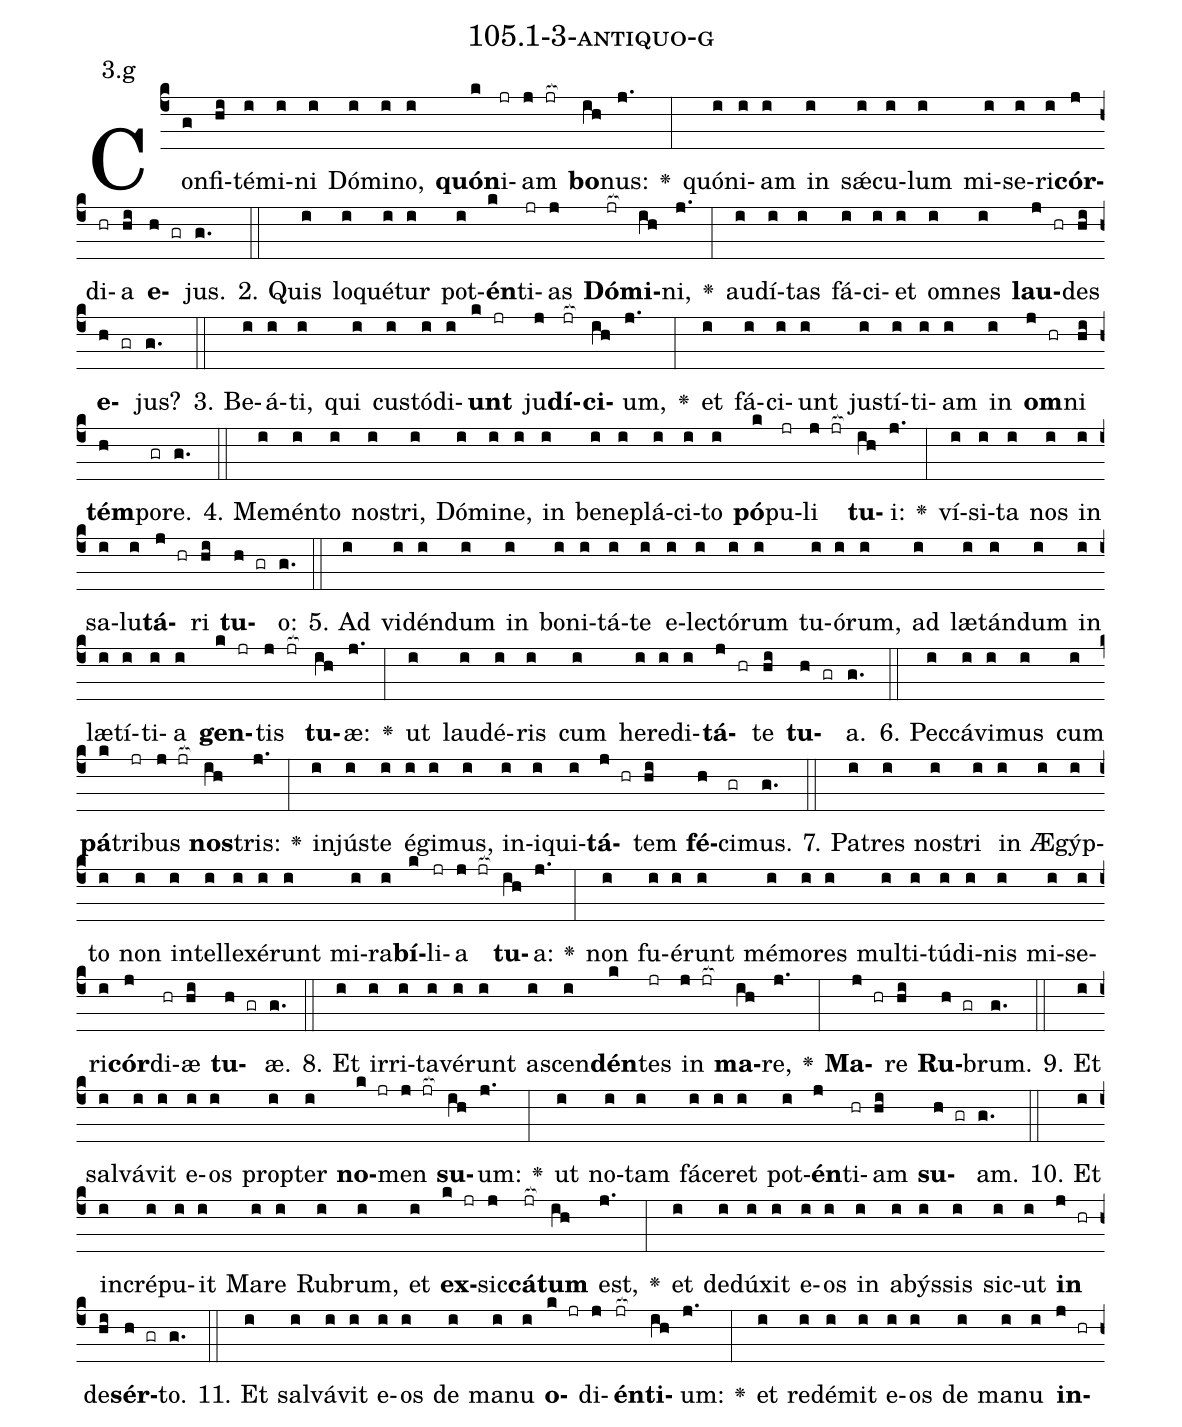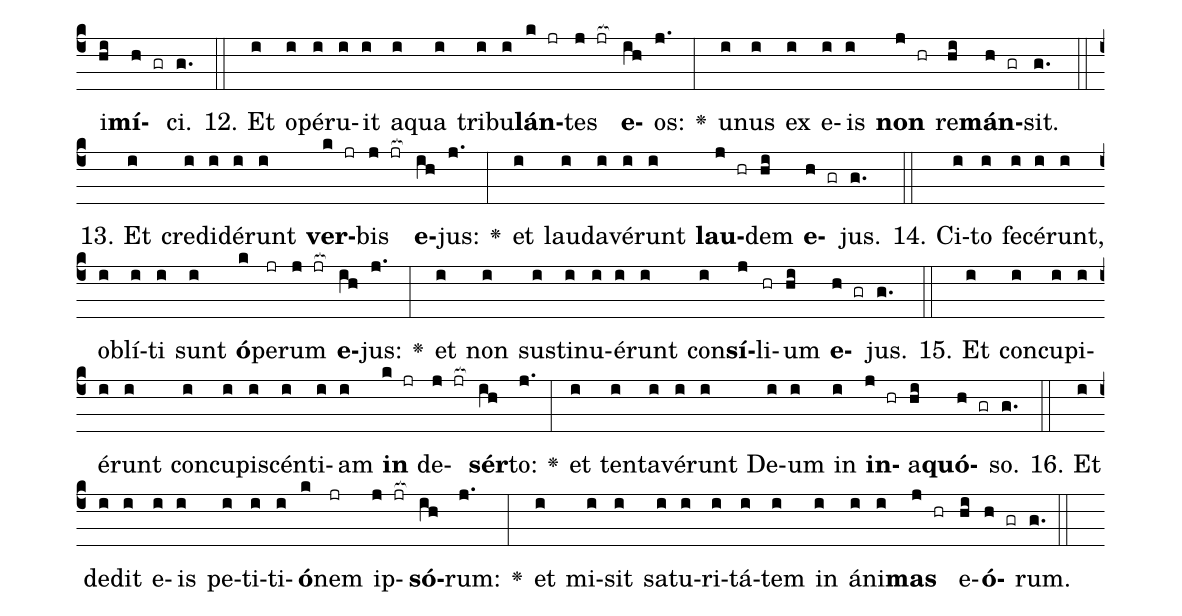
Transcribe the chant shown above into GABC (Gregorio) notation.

name: 105.1-3-antiquo-g;
annotation: 3.g;
%%
(c4)Con(g)fi(hi)té(i)mi(i)ni(i) Dó(i)mi(i)no,(i) <b>quón</b>(k)i(jr)am(j jr[ocb:1{]) <b>bo</b>(ih[ocb:0}])nus:(j.) <v>\greheightstar</v>(:) quón(i)i(i)am(i) in(i) sǽ(i)cu(i)lum(i) mi(i)se(i)ri(i)<b>cór</b>(j)di(hr)a(hi) <b>e</b>(h gr)jus.(g.) (::)
2. Quis(i) lo(i)qué(i)tur(i) pot(i)<b>én</b>(k)ti(jr)as(j) <b>Dó</b>(jr[ocb:1{])<b>mi</b>(ih[ocb:0}])ni,(j.) <v>\greheightstar</v>(:) au(i)dí(i)tas(i) fá(i)ci(i)et(i) om(i)nes(i) <b>lau</b>(j hr)des(hi) <b>e</b>(h gr)jus?(g.) (::)
3. Be(i)á(i)ti,(i) qui(i) cus(i)tó(i)di(i)<b>unt</b>(k jr) ju(j)<b>dí</b>(jr[ocb:1{])<b>ci</b>(ih[ocb:0}])um,(j.) <v>\greheightstar</v>(:) et(i) fá(i)ci(i)unt(i) jus(i)tí(i)ti(i)am(i) in(i) <b>om</b>(j hr)ni(hi) <b>tém</b>(h)po(gr)re.(g.) (::)
4. Me(i)mén(i)to(i) nos(i)tri,(i) Dó(i)mi(i)ne,(i) in(i) be(i)ne(i)plá(i)ci(i)to(i) <b>pó</b>(k)pu(jr)li(j jr[ocb:1{]) <b>tu</b>(ih[ocb:0}])i:(j.) <v>\greheightstar</v>(:) ví(i)si(i)ta(i) nos(i) in(i) sa(i)lu(i)<b>tá</b>(j hr)ri(hi) <b>tu</b>(h gr)o:(g.) (::)
5. Ad(i) vi(i)dén(i)dum(i) in(i) bo(i)ni(i)tá(i)te(i) e(i)lec(i)tó(i)rum(i) tu(i)ó(i)rum,(i) ad(i) læ(i)tán(i)dum(i) in(i) læ(i)tí(i)ti(i)a(i) <b>gen</b>(k jr)tis(j jr[ocb:1{]) <b>tu</b>(ih[ocb:0}])æ:(j.) <v>\greheightstar</v>(:) ut(i) lau(i)dé(i)ris(i) cum(i) he(i)re(i)di(i)<b>tá</b>(j hr)te(hi) <b>tu</b>(h gr)a.(g.) (::)
6. Pec(i)cá(i)vi(i)mus(i) cum(i) <b>pá</b>(k)tri(jr)bus(j jr[ocb:1{]) <b>nos</b>(ih[ocb:0}])tris:(j.) <v>\greheightstar</v>(:) in(i)jús(i)te(i) é(i)gi(i)mus,(i) in(i)i(i)qui(i)<b>tá</b>(j hr)tem(hi) <b>fé</b>(h)ci(gr)mus.(g.) (::)
7. Pa(i)tres(i) nos(i)tri(i) in(i) Æ(i)gýp(i)to(i) non(i) in(i)tel(i)le(i)xé(i)runt(i) mi(i)ra(i)<b>bí</b>(k)li(jr)a(j jr[ocb:1{]) <b>tu</b>(ih[ocb:0}])a:(j.) <v>\greheightstar</v>(:) non(i) fu(i)é(i)runt(i) mé(i)mo(i)res(i) mul(i)ti(i)tú(i)di(i)nis(i) mi(i)se(i)ri(i)<b>cór</b>(j)di(hr)æ(hi) <b>tu</b>(h gr)æ.(g.) (::)
8. Et(i) ir(i)ri(i)ta(i)vé(i)runt(i) a(i)scen(i)<b>dén</b>(k)tes(jr) in(j jr[ocb:1{]) <b>ma</b>(ih[ocb:0}])re,(j.) <v>\greheightstar</v>(:) <b>Ma</b>(j hr)re(hi) <b>Ru</b>(h gr)brum.(g.) (::)
9. Et(i) sal(i)vá(i)vit(i) e(i)os(i) prop(i)ter(i) <b>no</b>(k jr)men(j jr[ocb:1{]) <b>su</b>(ih[ocb:0}])um:(j.) <v>\greheightstar</v>(:) ut(i) no(i)tam(i) fá(i)ce(i)ret(i) pot(i)<b>én</b>(j)ti(hr)am(hi) <b>su</b>(h gr)am.(g.) (::)
10. Et(i) in(i)cré(i)pu(i)it(i) Ma(i)re(i) Ru(i)brum,(i) et(i) <b>ex</b>(k jr)sic(j)<b>cá</b>(jr[ocb:1{])<b>tum</b>(ih[ocb:0}]) est,(j.) <v>\greheightstar</v>(:) et(i) de(i)dú(i)xit(i) e(i)os(i) in(i) a(i)býs(i)sis(i) sic(i)ut(i) <b>in</b>(j hr) de(hi)<b>sér</b>(h gr)to.(g.) (::)
11. Et(i) sal(i)vá(i)vit(i) e(i)os(i) de(i) ma(i)nu(i) <b>o</b>(k jr)di(j)<b>én</b>(jr[ocb:1{])<b>ti</b>(ih[ocb:0}])um:(j.) <v>\greheightstar</v>(:) et(i) red(i)é(i)mit(i) e(i)os(i) de(i) ma(i)nu(i) <b>in</b>(j hr)i(hi)<b>mí</b>(h gr)ci.(g.) (::)
12. Et(i) o(i)pé(i)ru(i)it(i) a(i)qua(i) tri(i)bu(i)<b>lán</b>(k jr)tes(j jr[ocb:1{]) <b>e</b>(ih[ocb:0}])os:(j.) <v>\greheightstar</v>(:) u(i)nus(i) ex(i) e(i)is(i) <b>non</b>(j hr) re(hi)<b>mán</b>(h gr)sit.(g.) (::)
13. Et(i) cre(i)di(i)dé(i)runt(i) <b>ver</b>(k jr)bis(j jr[ocb:1{]) <b>e</b>(ih[ocb:0}])jus:(j.) <v>\greheightstar</v>(:) et(i) lau(i)da(i)vé(i)runt(i) <b>lau</b>(j hr)dem(hi) <b>e</b>(h gr)jus.(g.) (::)
14. Ci(i)to(i) fe(i)cé(i)runt,(i) ob(i)lí(i)ti(i) sunt(i) <b>ó</b>(k)pe(jr)rum(j jr[ocb:1{]) <b>e</b>(ih[ocb:0}])jus:(j.) <v>\greheightstar</v>(:) et(i) non(i) sus(i)ti(i)nu(i)é(i)runt(i) con(i)<b>sí</b>(j)li(hr)um(hi) <b>e</b>(h gr)jus.(g.) (::)
15. Et(i) con(i)cu(i)pi(i)é(i)runt(i) con(i)cu(i)pi(i)scén(i)ti(i)am(i) <b>in</b>(k jr) de(j jr[ocb:1{])<b>sér</b>(ih[ocb:0}])to:(j.) <v>\greheightstar</v>(:) et(i) ten(i)ta(i)vé(i)runt(i) De(i)um(i) in(i) <b>in</b>(j hr)a(hi)<b>quó</b>(h gr)so.(g.) (::)
16. Et(i) de(i)dit(i) e(i)is(i) pe(i)ti(i)ti(i)<b>ó</b>(k)nem(jr) ip(j jr[ocb:1{])<b>só</b>(ih[ocb:0}])rum:(j.) <v>\greheightstar</v>(:) et(i) mi(i)sit(i) sa(i)tu(i)ri(i)tá(i)tem(i) in(i) á(i)ni(i)<b>mas</b>(j hr) e(hi)<b>ó</b>(h gr)rum.(g.) (::)
